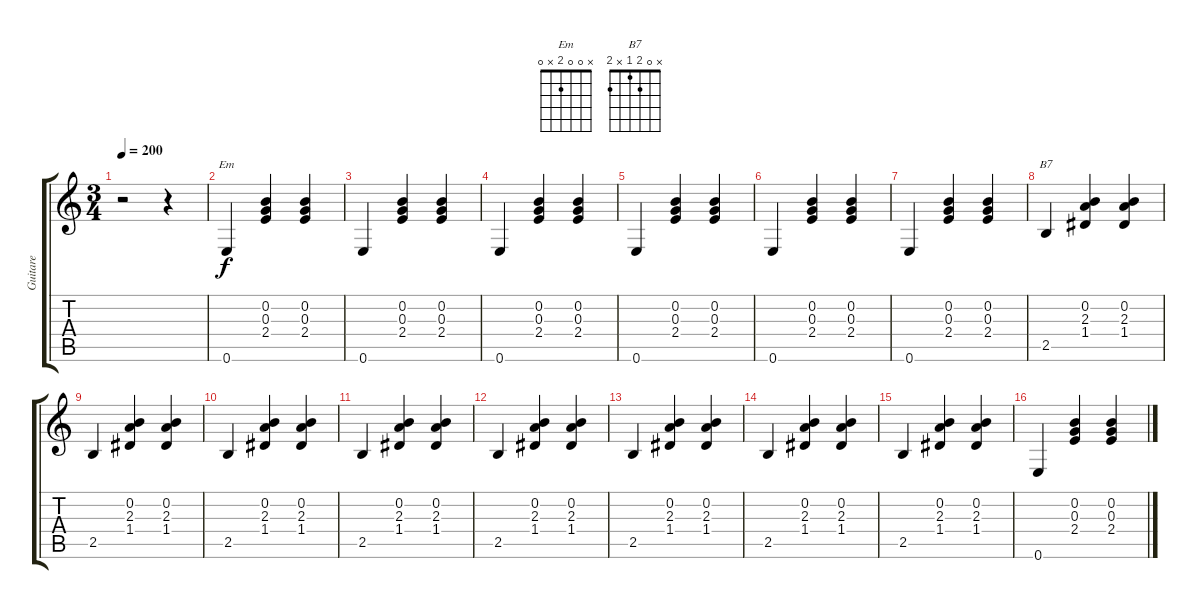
\track ("Guitare" "Guitare") {instrument acousticguitarnylon}
\staff {score tabs}
\tuning (E4 B3 G3 D3 A2 E2) {hide}
\chord ("Em" x 0 0 2 x 0)
\chord ("B7" x 0 2 1 x 2)
\ts (3 4)
\tempo 200
\clef g2
\ks c
r.2{dy f instrument acousticguitarnylon} r.4 |
0.6.4{ch "Em"} (0.2 0.3 2.4).4 (0.2 0.3 2.4).4 |
0.6.4 (0.2 0.3 2.4).4 (0.2 0.3 2.4).4 |
0.6.4 (0.2 0.3 2.4).4 (0.2 0.3 2.4).4 |
0.6.4 (0.2 0.3 2.4).4 (0.2 0.3 2.4).4 |
0.6.4 (0.2 0.3 2.4).4 (0.2 0.3 2.4).4 |
0.6.4 (0.2 0.3 2.4).4 (0.2 0.3 2.4).4 |
2.5.4{ch "B7"} (0.2 2.3 1.4).4 (0.2 2.3 1.4).4 |
2.5.4 (0.2 2.3 1.4).4 (0.2 2.3 1.4).4 |
2.5.4 (0.2 2.3 1.4).4 (0.2 2.3 1.4).4 |
2.5.4 (0.2 2.3 1.4).4 (0.2 2.3 1.4).4 |
2.5.4 (0.2 2.3 1.4).4 (0.2 2.3 1.4).4 |
2.5.4 (0.2 2.3 1.4).4 (0.2 2.3 1.4).4 |
2.5.4 (0.2 2.3 1.4).4 (0.2 2.3 1.4).4 |
2.5.4 (0.2 2.3 1.4).4 (0.2 2.3 1.4).4 |
0.6.4 (0.2 0.3 2.4).4 (0.2 0.3 2.4).4
